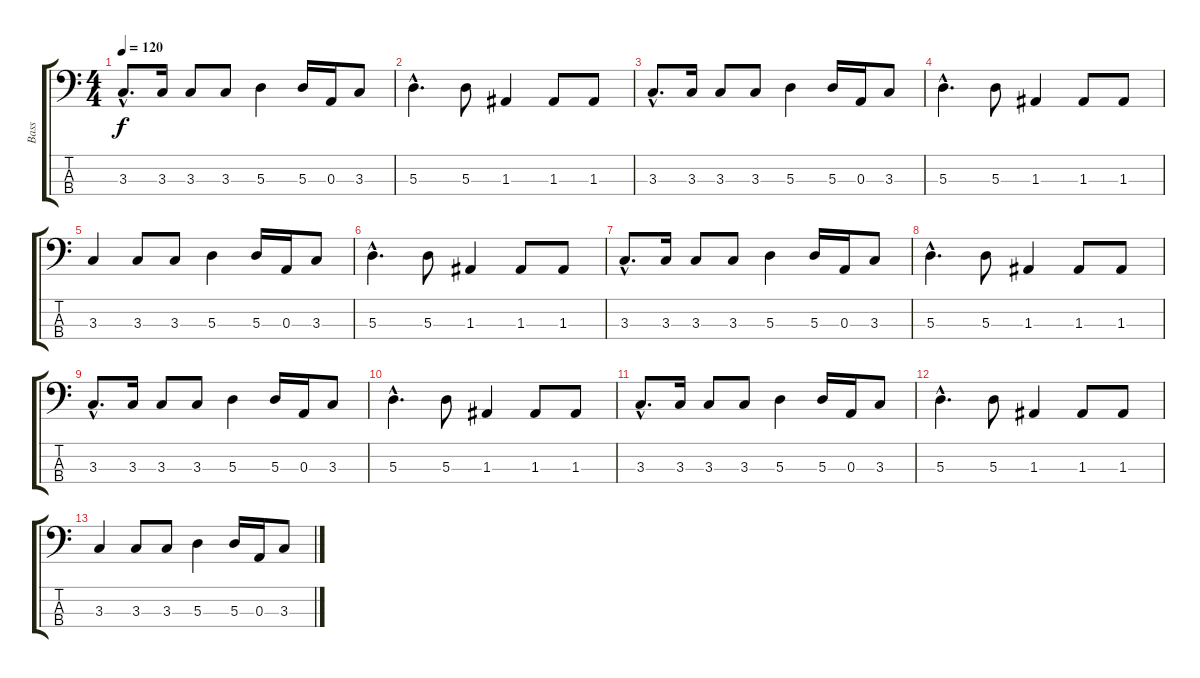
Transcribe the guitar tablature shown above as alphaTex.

\track ("Bass" "Bass") {instrument electricbasspick}
\staff {score tabs}
\tuning (G2 D2 A1 E1) {hide}
\ts (4 4)
\tempo 120
\clef f4
\ks c
3.3{hac}.8{d dy f} 3.3.16 3.3.8 3.3.8 5.3.4 5.3.16 0.3.16 3.3.8 |
5.3{hac}.4{d} 5.3.8 1.3.4 1.3.8 1.3.8 |
3.3{hac}.8{d} 3.3.16 3.3.8 3.3.8 5.3.4 5.3.16 0.3.16 3.3.8 |
5.3{hac}.4{d} 5.3.8 1.3.4 1.3.8 1.3.8 |
3.3.4 3.3.8 3.3.8 5.3.4 5.3.16 0.3.16 3.3.8 |
5.3{hac}.4{d} 5.3.8 1.3.4 1.3.8 1.3.8 |
3.3{hac}.8{d} 3.3.16 3.3.8 3.3.8 5.3.4 5.3.16 0.3.16 3.3.8 |
5.3{hac}.4{d} 5.3.8 1.3.4 1.3.8 1.3.8 |
3.3{hac}.8{d} 3.3.16 3.3.8 3.3.8 5.3.4 5.3.16 0.3.16 3.3.8 |
5.3{hac}.4{d} 5.3.8 1.3.4 1.3.8 1.3.8 |
3.3{hac}.8{d} 3.3.16 3.3.8 3.3.8 5.3.4 5.3.16 0.3.16 3.3.8 |
5.3{hac}.4{d} 5.3.8 1.3.4 1.3.8 1.3.8 |
3.3.4 3.3.8 3.3.8 5.3.4 5.3.16 0.3.16 3.3.8
